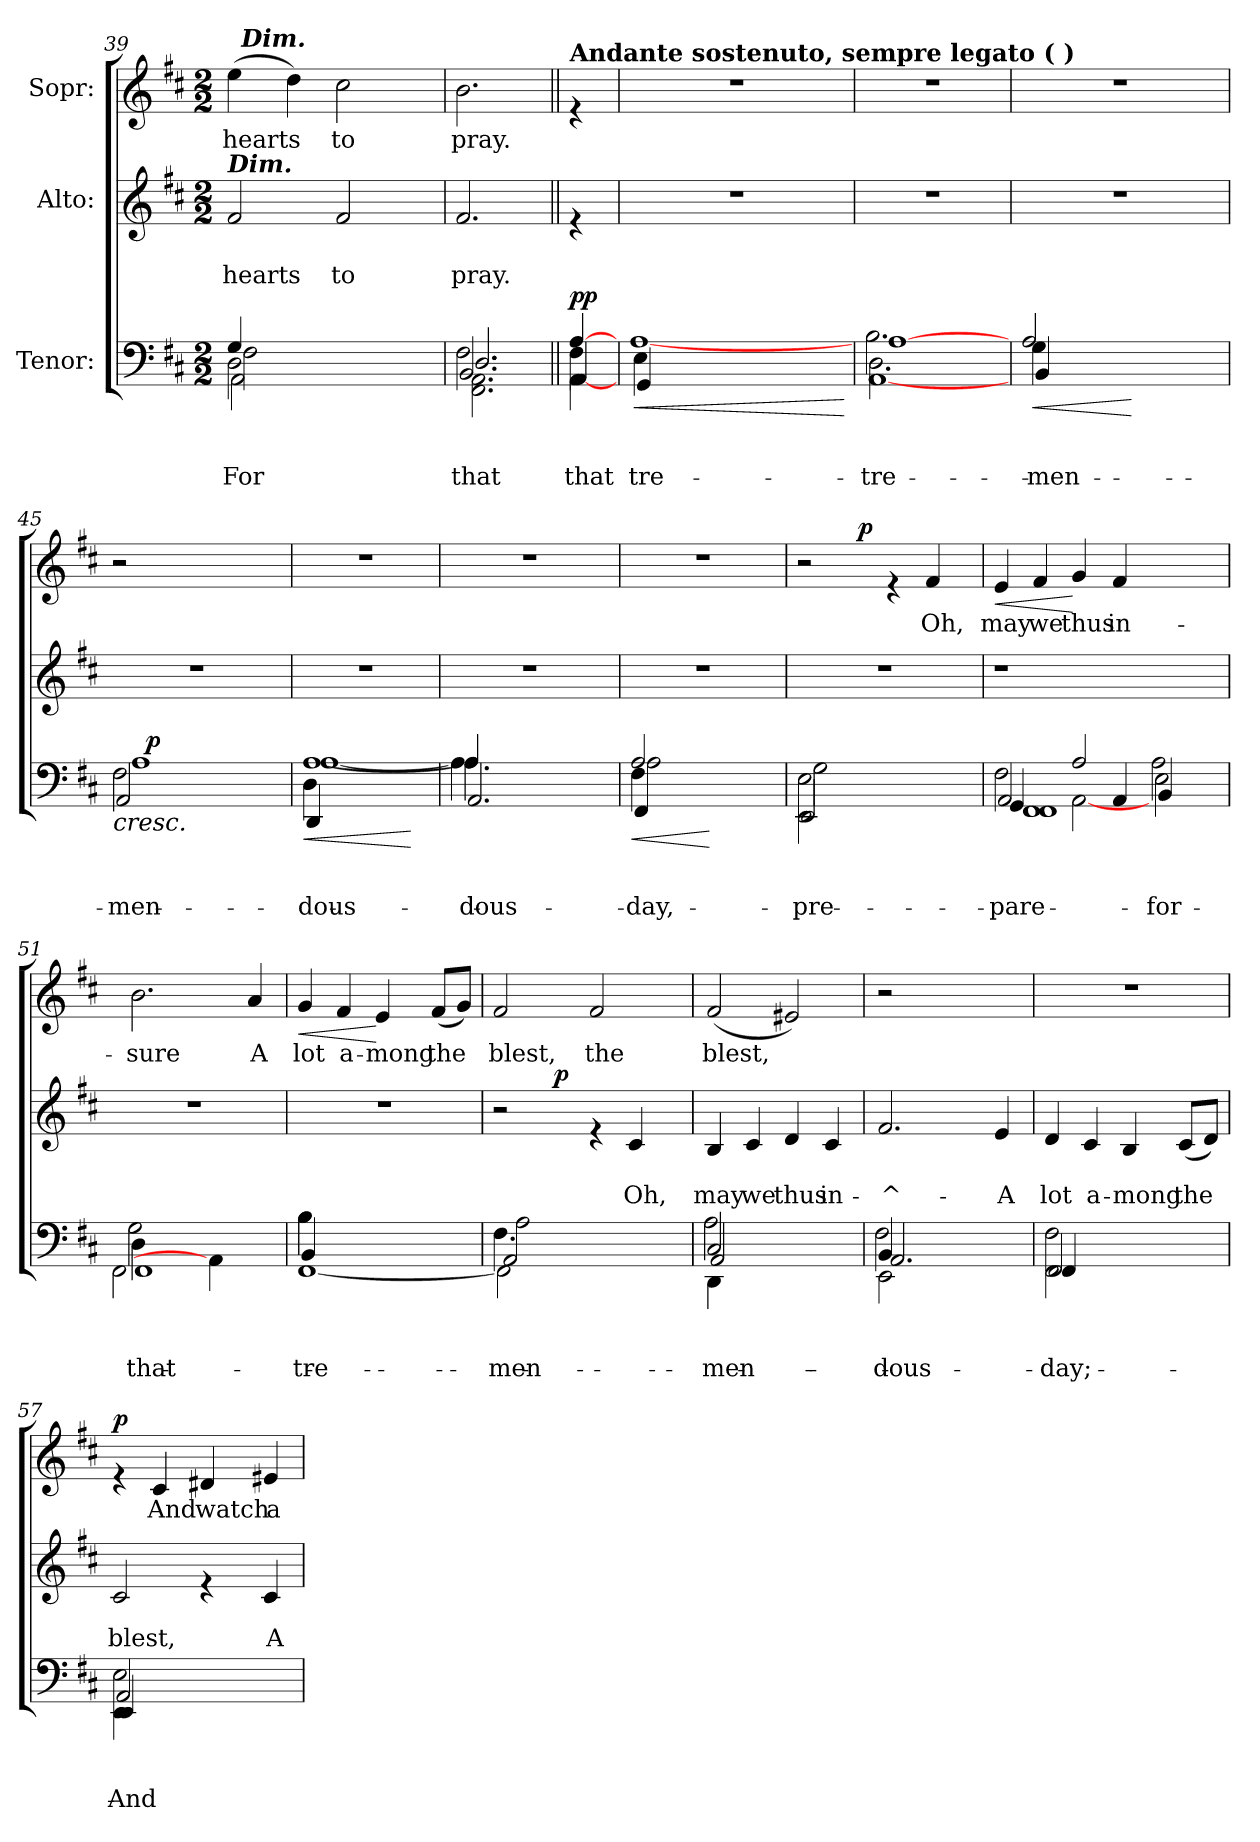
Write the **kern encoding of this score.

**kern	**text	**text	**text	**dynam	**kern	**text	**text	**dynam	**kern	**text	**dynam
*part3	*part3	*part3	*part3	*part3	*part2	*part2	*part2	*part2	*part1	*part1	*part1
*staff3	*staff3	*staff3	*staff3	*staff3	*staff2	*staff2	*staff2	*staff2	*staff1	*staff1	*staff1
*I"Tenor:	*	*	*	*	*I"Alto:	*	*	*	*I"Sopr:	*	*
*clefF4	*	*	*	*	*clefG2	*	*	*	*clefG2	*	*
*k[f#c#]	*	*	*	*	*k[f#c#]	*	*	*	*k[f#c#]	*	*
*D:	*	*	*	*	*D:	*	*	*	*D:	*	*
*M2/2	*	*	*	*	*M2/2	*	*	*	*M2/2	*	*
=39	=39	=39	=39	=39	=39	=39	=39	=39	=39	=39	=39
!	!	!	!	!	!LO:TX:a:Bi:t=Dim.	!	!	!	!	!	!
!LO:TX:a:Bi:t=Dim.	!	!	!	!	!	!	!	!	!	!	!
!LO:TX:a:Bi:t=Dim.	!	!	!	!	!	!	!	!	!	!	!
!LO:TX:b:Bi:t=Dim.	!	!	!	!	!	!	!	!	!	!	!
!	!	!	!LO:LY:b	!	!	!	!	!	!	!	!
*^	*	*	*	*	*	*	*	*	*	*	*
!	!	!	!	!LO:LY:b	!	!	!	!LO:LY:b	!	!	!LO:LY:b	!
*^	*^	*	*	*	*	*	*	*	*	*^	*	*
2D\	2F#\	4G/	2AA\	.	.	For	.	2f#/	.	hearts	.	(>4ee\	32ryy	hearts	.
!	!	!	!	!	!	!	!	!	!	!	!	!	!LO:TX:a:Bi:t=Dim.	!	!
.	.	.	.	.	.	.	.	.	.	.	.	.	2ryy	.	.
.	.	2ryy	.	.	.	.	.	.	.	.	.	4dd\)	.	.	.
!	!	!	!	!	!	!	!	!	!	!LO:LY:b	!	!	!	!LO:LY:b	!
2ryy	2ryy	.	2ryy	.	.	.	.	2f#/	.	to	.	2cc#\	.	to	.
.	.	.	.	.	.	.	.	.	.	.	.	.	4...ryy	.	.
.	.	4ryy	.	.	.	.	.	.	.	.	.	.	.	.	.
=40	=40	=40	=40	=40	=40	=40	=40	=40	=40	=40	=40	=40	=40	=40	=40
!	!	!	!	!	!	!LO:LY:b	!	!	!	!	!	!	!	!	!
!	!	!	!	!	!	!LO:LY:b	!	!	!	!LO:LY:b	!	!	!	!LO:LY:b	!
*	*	*	*	*	*	*	*	*	*	*	*	*v	*v	*	*
2.F#\	2.BB/	2.D/	2.FF#\ 2.AA\	.	.	that	.	2.f#/	.	pray.	.	2.b\	pray.	.
!!LO:LB:g=z
=41||	=41||	=41||	=41||	=41||	=41||	=41||	=41||	=41||	=41||	=41||	=41||	=41||	=41||	=41||
!	!	!	!	!	!	!	!	!	!	!	!	!LO:TX:a:B:t=Andante sostenuto, sempre legato (            )	!	!
!	!	!	!	!	!	!LO:LY:b	!LO:DY:a	!	!	!	!	!	!	!
!	!	!	!	!	!	!	!LO:DY:n=1:b	!	!	!	!	!	!	!
4F#\	4AA/	[<4A/	[>4AA\	.	.	that	p p	4re	.	.	.	4re	.	.
=42	=42	=42	=42	=42	=42	=42	=42	=42	=42	=42	=42	=42	=42	=42
!	!	!	!	!	!	!LO:LY:b	!LO:HP:b	!	!	!	!	!	!	!
*	*	*	*	*	*	*	*	*	*	*	*	*^	*	*
2ryy	4E\	4GG/	[<1A	.	.	tre-	<	1r	.	.	.	1r	2ryy	.	.
.	2.ryy	2.ryy	.	.	.	.	.	.	.	.	.	.	.	.	.
2ryy	.	.	.	.	.	.	.	.	.	.	.	.	16.ryy	.	.
*	*	*	*	*	*	*	*	*	*	*	*	*MM132	*	*	*
.	.	.	.	.	.	.	.	.	.	.	.	.	4ryy	.	.
.	.	.	.	.	.	.	.	.	.	.	.	.	8ryy	.	.
.	.	.	.	.	.	.	.	.	.	.	.	.	32ryy	.	.
*v	*v	*v	*v	*	*	*	*	*	*	*	*	*	*	*	*
.	.	.	.	[	.	.	.	.	.	.	.	.
=43	=43	=43	=43	=43	=43	=43	=43	=43	=43	=43	=43	=43
!	!	!	!LO:LY:b	!	!	!	!	!	!	!	!	!
*^	*	*	*	*	*	*	*	*	*	*	*	*
*	*^	*	*	*	*	*	*	*	*	*	*	*	*
*	*	*^	*	*	*	*	*	*	*	*	*v	*v	*	*
2.B\	2.D\	[<1A	[>1AA	.	.	-tre-	.	1r	.	.	.	1r	.	.
4ryy	4ryy	.	.	.	.	.	.	.	.	.	.	.	.	.
=44	=44	=44	=44	=44	=44	=44	=44	=44	=44	=44	=44	=44	=44	=44
!	!	!	!	!	!	!LO:LY:b	!LO:HP:b	!	!	!	!	!	!	!
2ryy	4G\	4BB/	2A/	.	.	-men-	<	1r	.	.	.	1r	.	.
.	2ryy	2ryy	.	.	.	.	.	.	.	.	.	.	.	.
2ryy	.	.	2ryy	.	.	.	[	.	.	.	.	.	.	.
.	4ryy	4ryy	.	.	.	.	.	.	.	.	.	.	.	.
=45	=45	=45	=45	=45	=45	=45	=45	=45	=45	=45	=45	=45	=45	=45
!	!	!	!	!	!	!LO:LY:b	!LO:HP:b	!	!	!	!	!	!	!
8.ryy	2F#\	2AA/	1A	.	.	-men-	<	1r	.	.	.	2r	.	.
!	!	!	!	!	!	!	!LO:DY:a	!	!	!	!	!	!	!
8ryy	.	.	.	.	.	.	p	.	.	.	.	.	.	.
2ryy	.	.	.	.	.	.	.	.	.	.	.	.	.	.
.	4ryy	2ryy	.	.	.	.	.	.	.	.	.	2ryy	.	.
.	16ryy	.	.	.	.	.	.	.	.	.	.	.	.	.
8.ryy	8.ryy	.	.	.	.	.	.	.	.	.	.	.	.	.
*v	*v	*v	*v	*	*	*	*	*	*	*	*	*	*	*
.	.	.	.	[	.	.	.	.	.	.	.
!!LO:LB:g=z
=46	=46	=46	=46	=46	=46	=46	=46	=46	=46	=46	=46
!	!	!	!LO:LY:b	!LO:HP:b	!	!	!	!	!	!	!
*^	*	*	*	*	*	*	*	*	*	*	*
*	*^	*	*	*	*	*	*	*	*	*	*	*
*	*	*^	*	*	*	*	*	*	*	*	*	*	*
4D\	[>1A	4DD/	[<1A	.	.	-dous	<	1r	.	.	.	1r	.	.
4ryy	.	2.ryy	.	.	.	.	.	.	.	.	.	.	.	.
2ryy	.	.	.	.	.	.	.	.	.	.	.	.	.	.
*v	*v	*v	*v	*	*	*	*	*	*	*	*	*	*	*
.	.	.	.	[	.	.	.	.	.	.	.
=47	=47	=47	=47	=47	=47	=47	=47	=47	=47	=47	=47
!	!	!	!LO:LY:b	!	!	!	!	!	!	!	!
*^	*	*	*	*	*	*	*	*	*	*	*
*	*^	*	*	*	*	*	*	*	*	*	*	*
*	*	*^	*	*	*	*	*	*	*	*	*	*	*
2.A\	4A\]	2.AA/	4A/]	.	.	dous	.	1r	.	.	.	1r	.	.
.	4ryy	.	4ryy	.	.	.	.	.	.	.	.	.	.	.
.	2ryy	.	2ryy	.	.	.	.	.	.	.	.	.	.	.
4ryy	.	4ryy	.	.	.	.	.	.	.	.	.	.	.	.
=48	=48	=48	=48	=48	=48	=48	=48	=48	=48	=48	=48	=48	=48	=48
!	!	!	!	!	!	!LO:LY:b	!LO:HP:b	!	!	!	!	!	!	!
!	!	!	!	!	!	!LO:LY:b	!	!	!	!	!	!	!	!
4F#\	2A\	4FF#/	2A/	.	.	day,	<	1r	.	.	.	1r	.	.
4ryy	.	2ryy	.	.	.	.	.	.	.	.	.	.	.	.
2ryy	2ryy	.	2ryy	.	.	.	[	.	.	.	.	.	.	.
.	.	4ryy	.	.	.	.	.	.	.	.	.	.	.	.
=49	=49	=49	=49	=49	=49	=49	=49	=49	=49	=49	=49	=49	=49	=49
!	!	!	!	!	!	!LO:LY:b	!	!	!	!	!	!	!	!
*	*	*	*	*	*	*	*	*	*	*	*	*^	*	*
2E\	2G\	2EE/	2EE\	.	.	pre-	.	1r	.	.	.	2r	4ryy	.	.
.	.	.	.	.	.	.	.	.	.	.	.	.	16.ryy	.	.
!	!	!	!	!	!	!	!	!	!	!	!	!	!	!	!LO:DY:a
.	.	.	.	.	.	.	.	.	.	.	.	.	2ryy	.	p
2ryy	2ryy	2ryy	2ryy	.	.	.	.	.	.	.	.	4re	.	.	.
!	!	!	!	!	!	!	!	!	!	!	!	!	!	!LO:LY:b	!
.	.	.	.	.	.	.	.	.	.	.	.	4f#/	.	Oh,	.
.	.	.	.	.	.	.	.	.	.	.	.	.	8ryy	.	.
.	.	.	.	.	.	.	.	.	.	.	.	.	32ryy	.	.
!!LO:LB:g=z
=50	=50	=50	=50	=50	=50	=50	=50	=50	=50	=50	=50	=50	=50	=50	=50
!	!	!	!	!	!	!LO:LY:b	!	!	!	!	!	!	!	!LO:LY:b	!LO:HP:b
*	*	*	*	*	*	*	*	*	*	*	*	*v	*v	*	*
2F#\	2AA/	4GG/	1FF# 1FF#	.	.	pare	.	1r	.	.	.	4e/	may	<
!	!	!	!	!	!	!	!	!	!	!	!	!	!LO:LY:b	!
.	.	2ryy	.	.	.	.	.	.	.	.	.	4f#/	we	.
!	!	!	!	!	!	!	!	!	!	!	!	!	!LO:LY:b	!
2A/	[2AA\	.	.	.	.	.	.	.	.	.	.	4g/	thus	[
!	!	!	!	!	!	!	!	!	!	!	!	!	!LO:LY:b	!
.	.	4AA/	.	.	.	.	.	.	.	.	.	4f#/	in-	.
!	!	!	!	!	!	!LO:LY:b	!	!	!	!	!	!	!	!
!	!	!	!	!	!	!LO:LY:b	!	!	!	!	!	!	!	!
2A\	2ryy	2E\	4BB/	.	.	for	.	2ryy	.	.	.	2ryy	.	.
.	.	.	4ryy	.	.	.	.	.	.	.	.	.	.	.
=51	=51	=51	=51	=51	=51	=51	=51	=51	=51	=51	=51	=51	=51	=51
!	!	!	!	!	!	!LO:LY:b	!	!	!	!	!	!	!	!
!	!	!	!	!	!	!LO:LY:b	!	!	!	!	!	!	!LO:LY:b	!
4D\	2G\	1FF#	2FF#\	.	.	that	.	1r	.	.	.	2.b\	-sure	.
2.ryy	.	.	.	.	.	.	.	.	.	.	.	.	.	.
.	4AA\]	.	2ryy	.	.	.	.	.	.	.	.	.	.	.
!	!	!	!	!	!	!	!	!	!	!	!	!	!LO:LY:b	!
.	4ryy	.	.	.	.	.	.	.	.	.	.	4a/	A	.
=52	=52	=52	=52	=52	=52	=52	=52	=52	=52	=52	=52	=52	=52	=52
!	!	!	!	!	!	!LO:LY:b	!	!	!	!	!	!	!	!
!	!	!	!	!	!	!LO:LY:b	!	!	!	!	!	!	!LO:LY:b	!LO:HP:b
4B\	4B\	4BB/	[>1FF#	.	.	tre-	.	1r	.	.	.	4g/	lot	<
!	!	!	!	!	!	!	!	!	!	!	!	!	!LO:LY:b	!
2.ryy	2.ryy	2.ryy	.	.	.	.	.	.	.	.	.	4f#/	a-	.
!	!	!	!	!	!	!	!	!	!	!	!	!	!LO:LY:b	!
.	.	.	.	.	.	.	.	.	.	.	.	4e/	-mong	[
!	!	!	!	!	!	!	!	!	!	!	!	!	!LO:LY:b	!
.	.	.	.	.	.	.	.	.	.	.	.	(<8f#/L	the	.
.	.	.	.	.	.	.	.	.	.	.	.	8g/J)	.	.
=53	=53	=53	=53	=53	=53	=53	=53	=53	=53	=53	=53	=53	=53	=53
!	!	!	!	!	!	!LO:LY:b	!	!	!	!	!	!	!	!
!	!	!	!	!	!	!LO:LY:b	!	!	!	!	!	!	!LO:LY:b	!
*	*	*	*	*	*	*	*	*^	*	*	*	*	*	*
4.F#\	2A\	2AA/	2FF#\]	.	.	men-	.	2r	4ryy	.	.	.	2f#/	blest,	.
.	.	.	.	.	.	.	.	.	16.ryy	.	.	.	.	.	.
!	!	!	!	!	!	!	!	!	!	!	!	!LO:DY:a	!	!	!
.	.	.	.	.	.	.	.	.	2ryy	.	.	p	.	.	.
2ryy	.	.	.	.	.	.	.	.	.	.	.	.	.	.	.
!	!	!	!	!	!	!	!	!	!	!	!	!	!	!LO:LY:b	!
.	2ryy	2ryy	2ryy	.	.	.	.	4re	.	.	.	.	2f#/	the	.
!	!	!	!	!	!	!	!	!	!	!	!LO:LY:b	!	!	!	!
.	.	.	.	.	.	.	.	4c#/	.	.	Oh,	.	.	.	.
.	.	.	.	.	.	.	.	.	8ryy	.	.	.	.	.	.
8ryy	.	.	.	.	.	.	.	.	.	.	.	.	.	.	.
.	.	.	.	.	.	.	.	.	32ryy	.	.	.	.	.	.
=54	=54	=54	=54	=54	=54	=54	=54	=54	=54	=54	=54	=54	=54	=54	=54
!	!	!	!	!	!	!LO:LY:b	!	!	!	!	!LO:LY:b	!	!	!LO:LY:b	!
*	*	*	*	*	*	*	*	*v	*v	*	*	*	*	*	*
2C#/	2AA/	4DD\	2A\	.	.	-men-	.	4B/	.	may	.	(<2f#/	blest,	.
!	!	!	!	!	!	!	!	!	!	!LO:LY:b	!	!	!	!
.	.	2ryy	.	.	.	.	.	4c#/	.	we	.	.	.	.
!	!	!	!	!	!	!	!	!	!	!LO:LY:b	!	!	!	!
2ryy	2ryy	.	2ryy	.	.	.	.	4d/	.	thus	.	2e#X/)	.	.
!	!	!	!	!	!	!	!	!	!	!LO:LY:b	!	!	!	!
.	.	4ryy	.	.	.	.	.	4c#/	.	in-	.	.	.	.
!!LO:LB:g=z
=55	=55	=55	=55	=55	=55	=55	=55	=55	=55	=55	=55	=55	=55	=55
!	!	!	!	!	!	!LO:LY:b	!	!	!	!LO:LY:b	!	!	!	!
4BB/	2.AA/	2EE\	2F#\	.	.	-dous	.	2.f#/	.	-^-	.	2r	.	.
4ryy	.	.	.	.	.	.	.	.	.	.	.	.	.	.
2ryy	.	4ryy	4ryy	.	.	.	.	.	.	.	.	2ryy	.	.
!	!	!	!	!	!	!	!	!	!	!LO:LY:b	!	!	!	!
.	4ryy	4ryy	4ryy	.	.	.	.	4e/	.	-A	.	.	.	.
=56	=56	=56	=56	=56	=56	=56	=56	=56	=56	=56	=56	=56	=56	=56
!	!	!	!	!	!	!LO:LY:b	!	!	!	!	!	!	!	!
!	!	!	!	!	!	!LO:LY:b	!	!	!	!LO:LY:b	!	!	!	!
2F#\	2FF#/	4FF#/	2FF#\	.	.	day;	.	4d/	.	lot	.	1r	.	.
!	!	!	!	!	!	!	!	!	!	!LO:LY:b	!	!	!	!
.	.	2ryy	.	.	.	.	.	4c#/	.	a-	.	.	.	.
!	!	!	!	!	!	!	!	!	!	!LO:LY:b	!	!	!	!
2ryy	2ryy	.	2ryy	.	.	.	.	4B/	.	-mong	.	.	.	.
!	!	!	!	!	!	!	!	!	!	!LO:LY:b	!	!	!	!
.	.	4ryy	.	.	.	.	.	(<8c#/L	.	the	.	.	.	.
.	.	.	.	.	.	.	.	8d/J)	.	.	.	.	.	.
=57	=57	=57	=57	=57	=57	=57	=57	=57	=57	=57	=57	=57	=57	=57
!	!	!	!	!	!	!LO:LY:b	!	!	!	!	!	!	!	!
!	!	!	!	!	!	!LO:LY:b	!	!	!	!LO:LY:b	!	!	!	!LO:DY:a
2E\	2AA/	4EE/	4EE\	.	.	And	.	2c#/	.	blest,	.	4re	.	p
!	!	!	!	!	!	!	!	!	!	!	!	!	!LO:LY:b	!
.	.	2ryy	2ryy	.	.	.	.	.	.	.	.	4c#/	And	.
!	!	!	!	!	!	!	!	!	!	!	!	!	!LO:LY:b	!
2ryy	2ryy	.	.	.	.	.	.	4re	.	.	.	4d#X/	watch	.
!	!	!	!	!	!	!	!	!	!	!LO:LY:b	!	!	!LO:LY:b	!
.	.	4ryy	4ryy	.	.	.	.	4c#/	.	A	.	4e#X/	a	.
*v	*v	*v	*v	*	*	*	*	*	*	*	*	*	*	*
=	=	=	=	=	=	=	=	=	=	=	=
*-	*-	*-	*-	*-	*-	*-	*-	*-	*-	*-	*-
